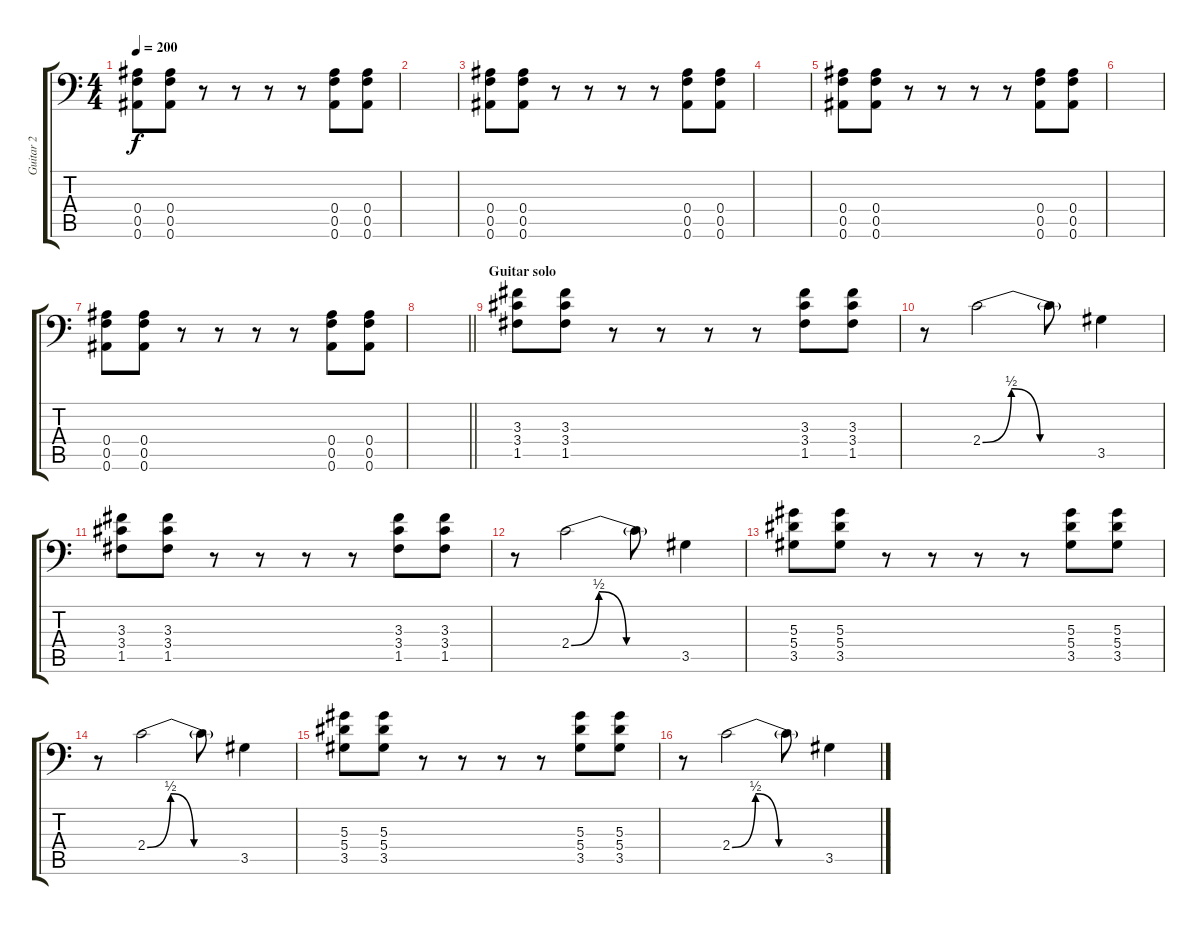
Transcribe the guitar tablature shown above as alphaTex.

\track ("Guitar 2" "Guitar 2") {instrument overdrivenguitar}
\staff {score tabs}
\tuning (C4 G3 Eb3 Bb2 F2 Bb1) {hide}
\ts (4 4)
\section ("" "")
\tempo 200
\clef f4
\ks c
(0.4 0.5 0.6).8{dy f} (0.4 0.5 0.6).8 r.8 r.8 r.8 r.8 (0.4 0.5 0.6).8 (0.4 0.5 0.6).8 |
|
(0.4 0.5 0.6).8 (0.4 0.5 0.6).8 r.8 r.8 r.8 r.8 (0.4 0.5 0.6).8 (0.4 0.5 0.6).8 |
|
(0.4 0.5 0.6).8 (0.4 0.5 0.6).8 r.8 r.8 r.8 r.8 (0.4 0.5 0.6).8 (0.4 0.5 0.6).8 |
|
(0.4 0.5 0.6).8 (0.4 0.5 0.6).8 r.8 r.8 r.8 r.8 (0.4 0.5 0.6).8 (0.4 0.5 0.6).8 |
\barLineRight lightlight
|
\section ("" "Guitar solo")
(3.3 3.4 1.5).8 (3.3 3.4 1.5).8 r.8 r.8 r.8 r.8 (3.3 3.4 1.5).8 (3.3 3.4 1.5).8 |
r.8 2.4{be (custom 0 0 15 2 30 0 60 0)}.2 2.4{t}.8 3.5.4 |
(3.3 3.4 1.5).8 (3.3 3.4 1.5).8 r.8 r.8 r.8 r.8 (3.3 3.4 1.5).8 (3.3 3.4 1.5).8 |
r.8 2.4{be (custom 0 0 15 2 30 0 60 0)}.2 2.4{t}.8 3.5.4 |
(5.3 5.4 3.5).8 (5.3 5.4 3.5).8 r.8 r.8 r.8 r.8 (5.3 5.4 3.5).8 (5.3 5.4 3.5).8 |
r.8 2.4{be (custom 0 0 15 2 30 0 60 0)}.2 2.4{t}.8 3.5.4 |
(5.3 5.4 3.5).8 (5.3 5.4 3.5).8 r.8 r.8 r.8 r.8 (5.3 5.4 3.5).8 (5.3 5.4 3.5).8 |
r.8 2.4{be (custom 0 0 15 2 30 0 60 0)}.2 2.4{t}.8 3.5.4
